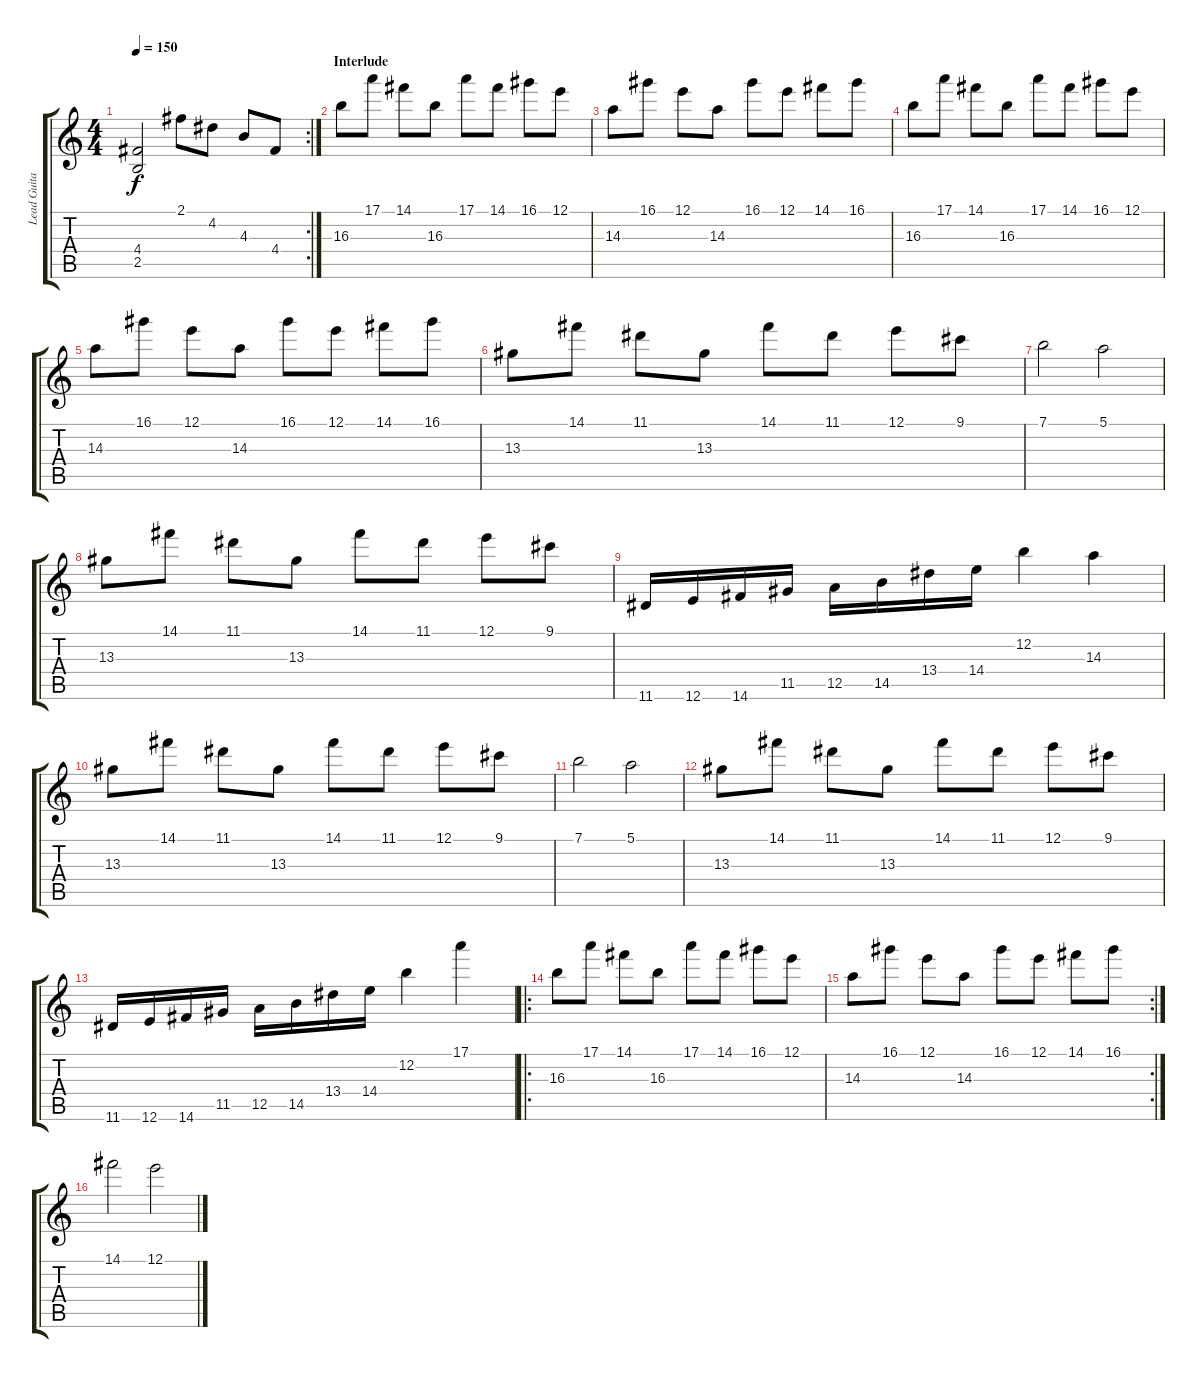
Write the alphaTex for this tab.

\track ("Lead Guitar" "Lead Guita") {instrument distortionguitar}
\staff {score tabs}
\tuning (E4 B3 G3 D3 A2 E2) {hide}
\rc 2
\ts (4 4)
\tempo 150
\clef g2
\ks c
(4.4 2.5).2{dy f} 2.1.8 4.2.8 4.3.8 4.4.8 |
\section ("" "Interlude")
16.3.8 17.1.8 14.1.8 16.3.8 17.1.8 14.1.8 16.1.8 12.1.8 |
14.3.8 16.1.8 12.1.8 14.3.8 16.1.8 12.1.8 14.1.8 16.1.8 |
16.3.8 17.1.8 14.1.8 16.3.8 17.1.8 14.1.8 16.1.8 12.1.8 |
14.3.8 16.1.8 12.1.8 14.3.8 16.1.8 12.1.8 14.1.8 16.1.8 |
13.3.8 14.1.8 11.1.8 13.3.8 14.1.8 11.1.8 12.1.8 9.1.8 |
7.1.2 5.1.2 |
13.3.8 14.1.8 11.1.8 13.3.8 14.1.8 11.1.8 12.1.8 9.1.8 |
11.6.16 12.6.16 14.6.16 11.5.16 12.5.16 14.5.16 13.4.16 14.4.16 12.2.4 14.3.4 |
13.3.8 14.1.8 11.1.8 13.3.8 14.1.8 11.1.8 12.1.8 9.1.8 |
7.1.2 5.1.2 |
13.3.8 14.1.8 11.1.8 13.3.8 14.1.8 11.1.8 12.1.8 9.1.8 |
11.6.16 12.6.16 14.6.16 11.5.16 12.5.16 14.5.16 13.4.16 14.4.16 12.2.4 17.1.4 |
\ro
16.3.8 17.1.8 14.1.8 16.3.8 17.1.8 14.1.8 16.1.8 12.1.8 |
\rc 2
14.3.8 16.1.8 12.1.8 14.3.8 16.1.8 12.1.8 14.1.8 16.1.8 |
14.1.2 12.1.2
